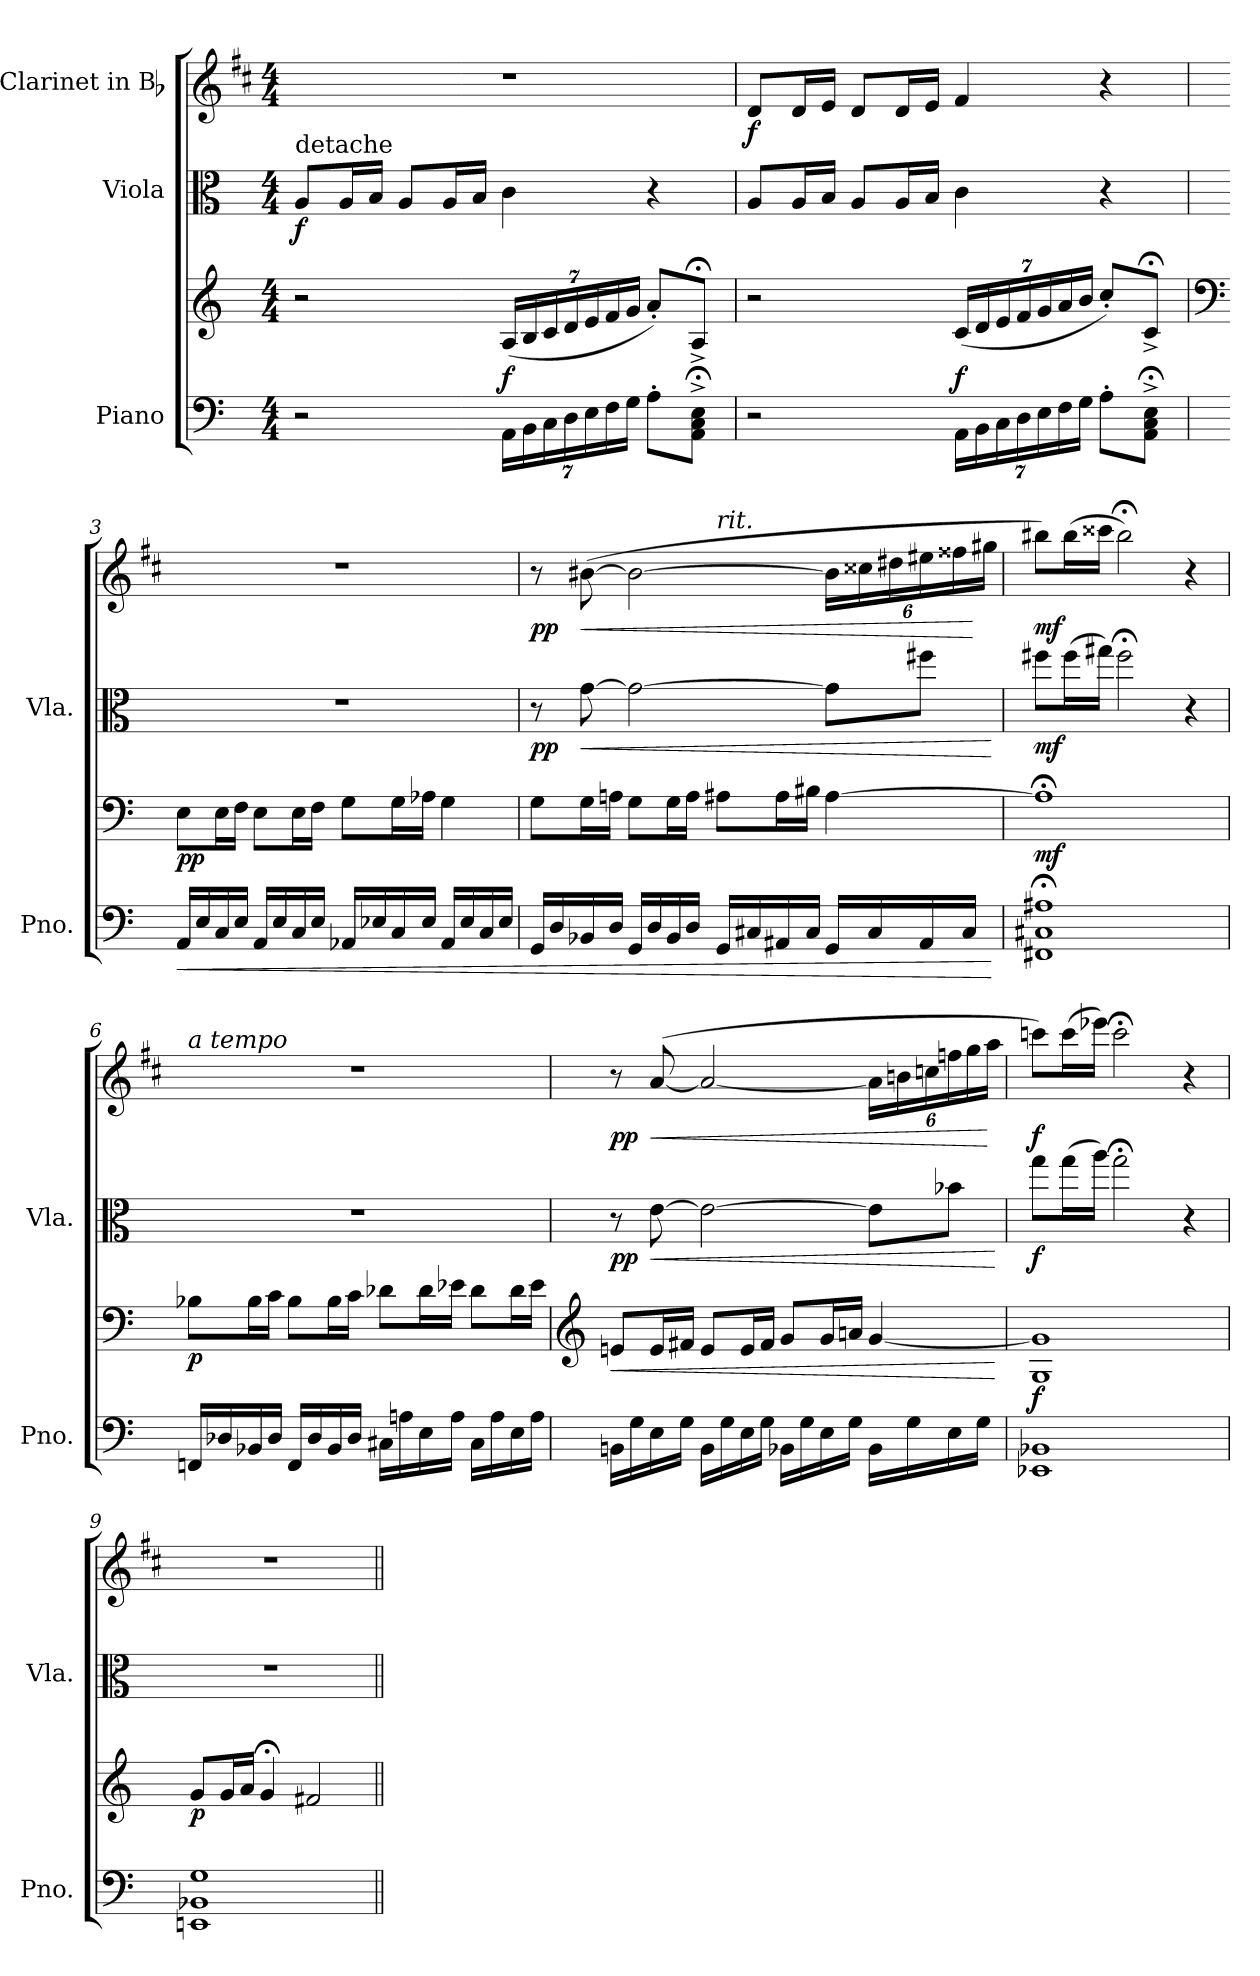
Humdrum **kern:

**kern	**kern	**dynam	**kern	**dynam	**kern	**dynam
*part3	*part3	*part3	*part2	*part2	*part1	*part1
*staff4	*staff3	*staff3/4	*staff2	*staff2	*staff1	*staff1
*I"Piano	*	*	*I"Viola	*	*I"Clarinet in Bb	*
*I'Pno.	*	*	*I'Vla.	*	*	*
*clefF4	*clefG2	*	*clefC3	*	*clefG2	*
*	*	*	*	*	*ITrd1c2	*
*k[]	*k[]	*	*k[]	*	*k[]	*
*a:	*a:	*	*a:	*	*a:	*
*M4/4	*M4/4	*	*M4/4	*	*M4/4	*
*MM85	*MM85	*	*MM85	*	*MM85	*
=1	=1	=1	=1	=1	=1	=1
!	!	!	!LO:TX:a:t=detache	!	!	!
!	!	!	!	!LO:DY:b	!	!
2r	2r	.	8A/L	f	1r	.
.	.	.	16A/L	.	.	.
.	.	.	16B/JJ	.	.	.
.	.	.	8A/L	.	.	.
.	.	.	16A/L	.	.	.
.	.	.	16B/JJ	.	.	.
!	!	!LO:DY:a=2	!	!	!	!
28AA\LL	(<28A/LL	f	4c\	.	.	.
28BB\	28B/	.	.	.	.	.
28C\	28c/	.	.	.	.	.
28D\	28d/	.	.	.	.	.
28E\	28e/	.	.	.	.	.
28F\	28f/	.	.	.	.	.
28G\JJ	28g/JJ	.	.	.	.	.
8A'>\L	8a'</L)	.	4r	.	.	.
8AA\;<^> 8C\;<^> 8E\;<^>J	8A;<^</J	.	.	.	.	.
=2	=2	=2	=2	=2	=2	=2
!	!	!	!	!	!	!LO:DY:b
2r	2r	.	8A/L	.	8c/L	f
.	.	.	16A/L	.	16c/L	.
.	.	.	16B/JJ	.	16d/JJ	.
.	.	.	8A/L	.	8c/L	.
.	.	.	16A/L	.	16c/L	.
.	.	.	16B/JJ	.	16d/JJ	.
!	!	!LO:DY:a=2	!	!	!	!
28AA\LL	(<28c/LL	f	4c\	.	4e/	.
28BB\	28d/	.	.	.	.	.
28C\	28e/	.	.	.	.	.
28D\	28f/	.	.	.	.	.
28E\	28g/	.	.	.	.	.
28F\	28a/	.	.	.	.	.
28G\JJ	28b/JJ	.	.	.	.	.
8A'>\L	8cc'</L)	.	4r	.	4r	.
8AA\;<^> 8C\;<^> 8E\;<^>J	8c;<^</J	.	.	.	.	.
!!LO:LB:g=z
=3	=3	=3	=3	=3	=3	=3
*	*clefF4	*	*	*	*	*
!	!	!LO:HP:b=2	!	!	!	!
!	!	!LO:DY:n=1:b	!	!	!	!
16AA/LL	8E\L	< pp	1r	.	1r	.
16E/	.	.	.	.	.	.
16C/	16E\L	.	.	.	.	.
16E/JJ	16F\JJ	.	.	.	.	.
16AA/LL	8E\L	.	.	.	.	.
16E/	.	.	.	.	.	.
16C/	16E\L	.	.	.	.	.
16E/JJ	16F\JJ	.	.	.	.	.
16AA-X/LL	8G\L	.	.	.	.	.
16E-X/	.	.	.	.	.	.
16C/	16G\L	.	.	.	.	.
16E-/JJ	16A-X\JJ	.	.	.	.	.
16AA-/LL	4G\	.	.	.	.	.
16E-/	.	.	.	.	.	.
16C/	.	.	.	.	.	.
16E-/JJ	.	.	.	.	.	.
=4	=4	=4	=4	=4	=4	=4
!	!	!	!	!LO:DY:b	!	!LO:DY:b
*	*	*	*	*	*^	*
16GG/LL	8G\L	.	8r	pp	8r	2ryy	pp
16D/	.	.	.	.	.	.	.
!	!	!	!	!LO:HP:b	!	!	!LO:HP:b
16BB-X/	16G\L	.	[8g\	<	(>[8a#X\	.	<
16D/JJ	16An\JJ	.	.	.	.	.	.
16GG/LL	8G\L	.	2g\_	.	2a#\_	.	.
16D/	.	.	.	.	.	.	.
16BB-/	16G\L	.	.	.	.	.	.
16D/JJ	16A\JJ	.	.	.	.	.	.
!	!	!	!	!	!	!LO:TX:a:i:t=rit.	!
16GG/LL	8A#X\L	.	.	.	.	2ryy	.
16C#X/	.	.	.	.	.	.	.
16AA#X/	16A#\L	.	.	.	.	.	.
16C#/JJ	16B#X\JJ	.	.	.	.	.	.
16GG/LL	[4A#\	.	8g\L]	.	24a#\LL]	.	.
.	.	.	.	.	24b#X\	.	.
16C#/	.	.	.	.	.	.	.
.	.	.	.	.	24cc#X\	.	.
16AA#/	.	.	8ff#X\J	.	24dd#X\	.	.
.	.	.	.	.	24ee#X\	.	.
16C#/JJ	.	.	.	.	.	.	.
.	.	.	.	.	24ff#X\JJ	.	[
.	.	[	.	[	.	.	.
!!LO:PB:g=z
=5	=5	=5	=5	=5	=5	=5	=5
!	!	!LO:DY:b	!	!LO:DY:b	!	!	!LO:DY:b
*	*	*	*	*	*v	*v	*
1FF#X;< 1C#X;< 1A#X;<	1A#;<]	mf	8ff#X\L	mf	8aa#X\L)	mf
.	.	.	(>16ff#\L	.	(>16aa#\L	.
.	.	.	16gg#X\JJ)	.	16bb#X\JJ	.
.	.	.	2ff#;<\	.	2aa#;<\)	.
.	.	.	4r	.	4r	.
=6	=6	=6	=6	=6	=6	=6
!	!	!	!	!	!LO:TX:a:i:t=a tempo	!
!	!	!LO:DY:b	!	!	!	!
16FFn/LL	8B-X\L	p	1r	.	1r	.
16D-X/	.	.	.	.	.	.
16BB-X/	16B-\L	.	.	.	.	.
16D-/JJ	16c\JJ	.	.	.	.	.
16FF/LL	8B-\L	.	.	.	.	.
16D-/	.	.	.	.	.	.
16BB-/	16B-\L	.	.	.	.	.
16D-/JJ	16c\JJ	.	.	.	.	.
16C#X\LL	8d-X\L	.	.	.	.	.
16An\	.	.	.	.	.	.
16E\	16d-\L	.	.	.	.	.
16A\JJ	16e-X\JJ	.	.	.	.	.
16C#\LL	8d-\L	.	.	.	.	.
16A\	.	.	.	.	.	.
16E\	16d-\L	.	.	.	.	.
16A\JJ	16e-\JJ	.	.	.	.	.
!!LO:LB:g=z
=7	=7	=7	=7	=7	=7	=7
*	*clefG2	*	*	*	*	*
!	!	!LO:HP:b	!	!LO:DY:b	!	!LO:DY:b
16BBn\LL	8en/L	<	8r	pp	8r	pp
16G\	.	.	.	.	.	.
!	!	!	!	!LO:HP:b	!	!LO:HP:b
16E\	16e/L	.	[8e\	<	(>[8g/	<
16G\JJ	16f#X/JJ	.	.	.	.	.
16BB\LL	8e/L	.	2e\_	.	2g/_	.
16G\	.	.	.	.	.	.
16E\	16e/L	.	.	.	.	.
16G\JJ	16f#/JJ	.	.	.	.	.
16BB-X\LL	8g/L	.	.	.	.	.
16G\	.	.	.	.	.	.
16E\	16g/L	.	.	.	.	.
16G\JJ	16an/JJ	.	.	.	.	.
16BB-\LL	[4g/	.	8e\L]	.	24g\LL]	.
.	.	.	.	.	24an\	.
16G\	.	.	.	.	.	.
.	.	.	.	.	24b-X\	.
16E\	.	.	8b-X\J	.	24ee-X\	.
.	.	.	.	.	24ff\	.
16G\JJ	.	.	.	.	.	.
.	.	.	.	.	24gg\JJ	[
.	.	[	.	[	.	.
=8	=8	=8	=8	=8	=8	=8
!	!	!LO:DY:b	!	!LO:DY:b	!	!LO:DY:b
1EE-X 1BB-X	1G 1g]	f	8gg\L	f	8bb-X\L)	f
.	.	.	(>16gg\L	.	(>16bb-\L	.
.	.	.	16aa\JJ)	.	16ddd-X\JJ)	.
.	.	.	2gg;<\	.	2bb-;<\	.
.	.	.	4r	.	4r	.
=9	=9	=9	=9	=9	=9	=9
!	!	!LO:DY:b	!	!	!	!
1EEn 1BB-X 1G	8g/L	p	1r	.	1r	.
.	16g/L	.	.	.	.	.
.	16a/JJ	.	.	.	.	.
.	4g;</	.	.	.	.	.
.	2f#X/	.	.	.	.	.
=||	=||	=||	=||	=||	=||	=||
*-	*-	*-	*-	*-	*-	*-
